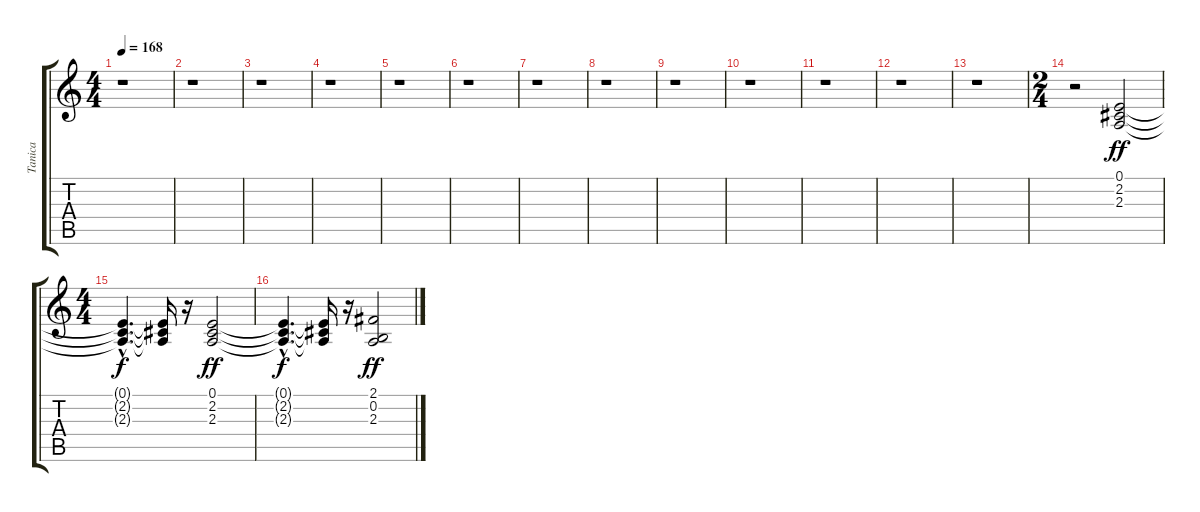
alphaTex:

\track ("Tanica" "Tanica") {instrument acousticgrandpiano}
\staff {score tabs}
\tuning (E4 B3 G3 D3 A2 E2) {hide}
\ts (4 4)
\tempo 168
\clef g2
\ks c
r.1{dy f} |
r.1 |
r.1 |
r.1 |
r.1 |
r.1 |
r.1 |
r.1 |
r.1 |
r.1 |
r.1 |
r.1 |
r.1 |
\ts (2 4)
r.2 (0.1 2.2 2.3).2{dy ff} |
\ts (4 4)
(0.1{hac t} 2.2{hac t} 2.3{hac t}).4{d dy f} (0.1{t} 2.2{t} 2.3{t}).16 r.16 (0.1 2.2 2.3).2{dy ff} |
(0.1{hac t} 2.2{hac t} 2.3{hac t}).4{d dy f} (0.1{t} 2.2{t} 2.3{t}).16 r.16 (2.1 0.2 2.3).2{dy ff}
